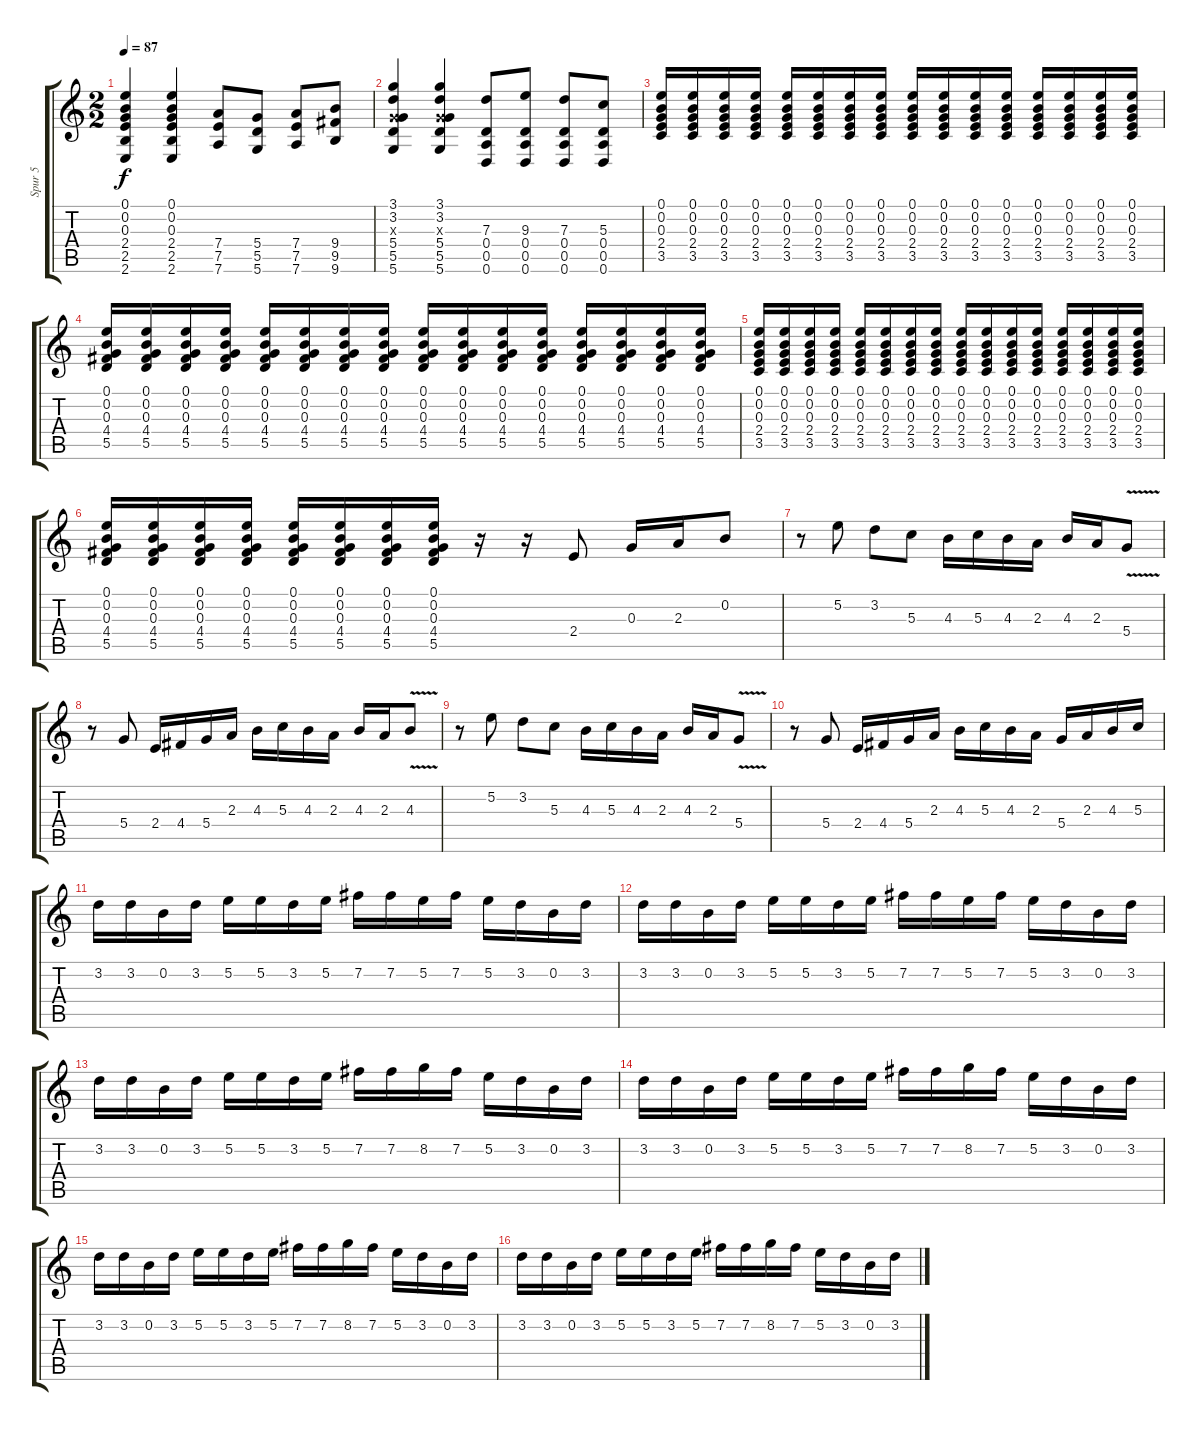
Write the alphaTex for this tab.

\track ("Spur 5" "Spur 5") {instrument distortionguitar}
\staff {score tabs}
\tuning (E4 B3 G3 D3 A2 D2) {hide}
\ts (2 2)
\tempo 87
\clef g2
\ks c
(0.1 0.2 0.3 2.4 2.5 2.6).4{dy f} (0.1 0.2 0.3 2.4 2.5 2.6).4 (7.4 7.5 7.6).8 (5.4 5.5 5.6).8 (7.4 7.5 7.6).8 (9.4 9.5 9.6).8 |
(3.1 3.2 0.3{x} 5.4 5.5 5.6).4 (3.1 3.2 0.3{x} 5.4 5.5 5.6).4 (7.3 0.4 0.5 0.6).8 (9.3 0.4 0.5 0.6).8 (7.3 0.4 0.5 0.6).8 (5.3 0.4 0.5 0.6).8 |
(0.1 0.2 0.3 2.4 3.5).16 (0.1 0.2 0.3 2.4 3.5).16 (0.1 0.2 0.3 2.4 3.5).16 (0.1 0.2 0.3 2.4 3.5).16 (0.1 0.2 0.3 2.4 3.5).16 (0.1 0.2 0.3 2.4 3.5).16 (0.1 0.2 0.3 2.4 3.5).16 (0.1 0.2 0.3 2.4 3.5).16 (0.1 0.2 0.3 2.4 3.5).16 (0.1 0.2 0.3 2.4 3.5).16 (0.1 0.2 0.3 2.4 3.5).16 (0.1 0.2 0.3 2.4 3.5).16 (0.1 0.2 0.3 2.4 3.5).16 (0.1 0.2 0.3 2.4 3.5).16 (0.1 0.2 0.3 2.4 3.5).16 (0.1 0.2 0.3 2.4 3.5).16 |
(0.1 0.2 0.3 4.4 5.5).16 (0.1 0.2 0.3 4.4 5.5).16 (0.1 0.2 0.3 4.4 5.5).16 (0.1 0.2 0.3 4.4 5.5).16 (0.1 0.2 0.3 4.4 5.5).16 (0.1 0.2 0.3 4.4 5.5).16 (0.1 0.2 0.3 4.4 5.5).16 (0.1 0.2 0.3 4.4 5.5).16 (0.1 0.2 0.3 4.4 5.5).16 (0.1 0.2 0.3 4.4 5.5).16 (0.1 0.2 0.3 4.4 5.5).16 (0.1 0.2 0.3 4.4 5.5).16 (0.1 0.2 0.3 4.4 5.5).16 (0.1 0.2 0.3 4.4 5.5).16 (0.1 0.2 0.3 4.4 5.5).16 (0.1 0.2 0.3 4.4 5.5).16 |
(0.1 0.2 0.3 2.4 3.5).16 (0.1 0.2 0.3 2.4 3.5).16 (0.1 0.2 0.3 2.4 3.5).16 (0.1 0.2 0.3 2.4 3.5).16 (0.1 0.2 0.3 2.4 3.5).16 (0.1 0.2 0.3 2.4 3.5).16 (0.1 0.2 0.3 2.4 3.5).16 (0.1 0.2 0.3 2.4 3.5).16 (0.1 0.2 0.3 2.4 3.5).16 (0.1 0.2 0.3 2.4 3.5).16 (0.1 0.2 0.3 2.4 3.5).16 (0.1 0.2 0.3 2.4 3.5).16 (0.1 0.2 0.3 2.4 3.5).16 (0.1 0.2 0.3 2.4 3.5).16 (0.1 0.2 0.3 2.4 3.5).16 (0.1 0.2 0.3 2.4 3.5).16 |
(0.1 0.2 0.3 4.4 5.5).16 (0.1 0.2 0.3 4.4 5.5).16 (0.1 0.2 0.3 4.4 5.5).16 (0.1 0.2 0.3 4.4 5.5).16 (0.1 0.2 0.3 4.4 5.5).16 (0.1 0.2 0.3 4.4 5.5).16 (0.1 0.2 0.3 4.4 5.5).16 (0.1 0.2 0.3 4.4 5.5).16 r.16 r.16 2.4.8 0.3.16 2.3.16 0.2.8 |
r.8 5.2.8 3.2.8 5.3.8 4.3.16 5.3.16 4.3.16 2.3.16 4.3.16 2.3.16 5.4{v}.8 |
r.8 5.4.8 2.4.16 4.4.16 5.4.16 2.3.16 4.3.16 5.3.16 4.3.16 2.3.16 4.3.16 2.3.16 4.3{v}.8 |
r.8 5.2.8 3.2.8 5.3.8 4.3.16 5.3.16 4.3.16 2.3.16 4.3.16 2.3.16 5.4{v}.8 |
r.8 5.4.8 2.4.16 4.4.16 5.4.16 2.3.16 4.3.16 5.3.16 4.3.16 2.3.16 5.4.16 2.3.16 4.3.16 5.3.16 |
3.2.16 3.2.16 0.2.16 3.2.16 5.2.16 5.2.16 3.2.16 5.2.16 7.2.16 7.2.16 5.2.16 7.2.16 5.2.16 3.2.16 0.2.16 3.2.16 |
3.2.16 3.2.16 0.2.16 3.2.16 5.2.16 5.2.16 3.2.16 5.2.16 7.2.16 7.2.16 5.2.16 7.2.16 5.2.16 3.2.16 0.2.16 3.2.16 |
3.2.16 3.2.16 0.2.16 3.2.16 5.2.16 5.2.16 3.2.16 5.2.16 7.2.16 7.2.16 8.2.16 7.2.16 5.2.16 3.2.16 0.2.16 3.2.16 |
3.2.16 3.2.16 0.2.16 3.2.16 5.2.16 5.2.16 3.2.16 5.2.16 7.2.16 7.2.16 8.2.16 7.2.16 5.2.16 3.2.16 0.2.16 3.2.16 |
3.2.16 3.2.16 0.2.16 3.2.16 5.2.16 5.2.16 3.2.16 5.2.16 7.2.16 7.2.16 8.2.16 7.2.16 5.2.16 3.2.16 0.2.16 3.2.16 |
3.2.16 3.2.16 0.2.16 3.2.16 5.2.16 5.2.16 3.2.16 5.2.16 7.2.16 7.2.16 8.2.16 7.2.16 5.2.16 3.2.16 0.2.16 3.2.16
